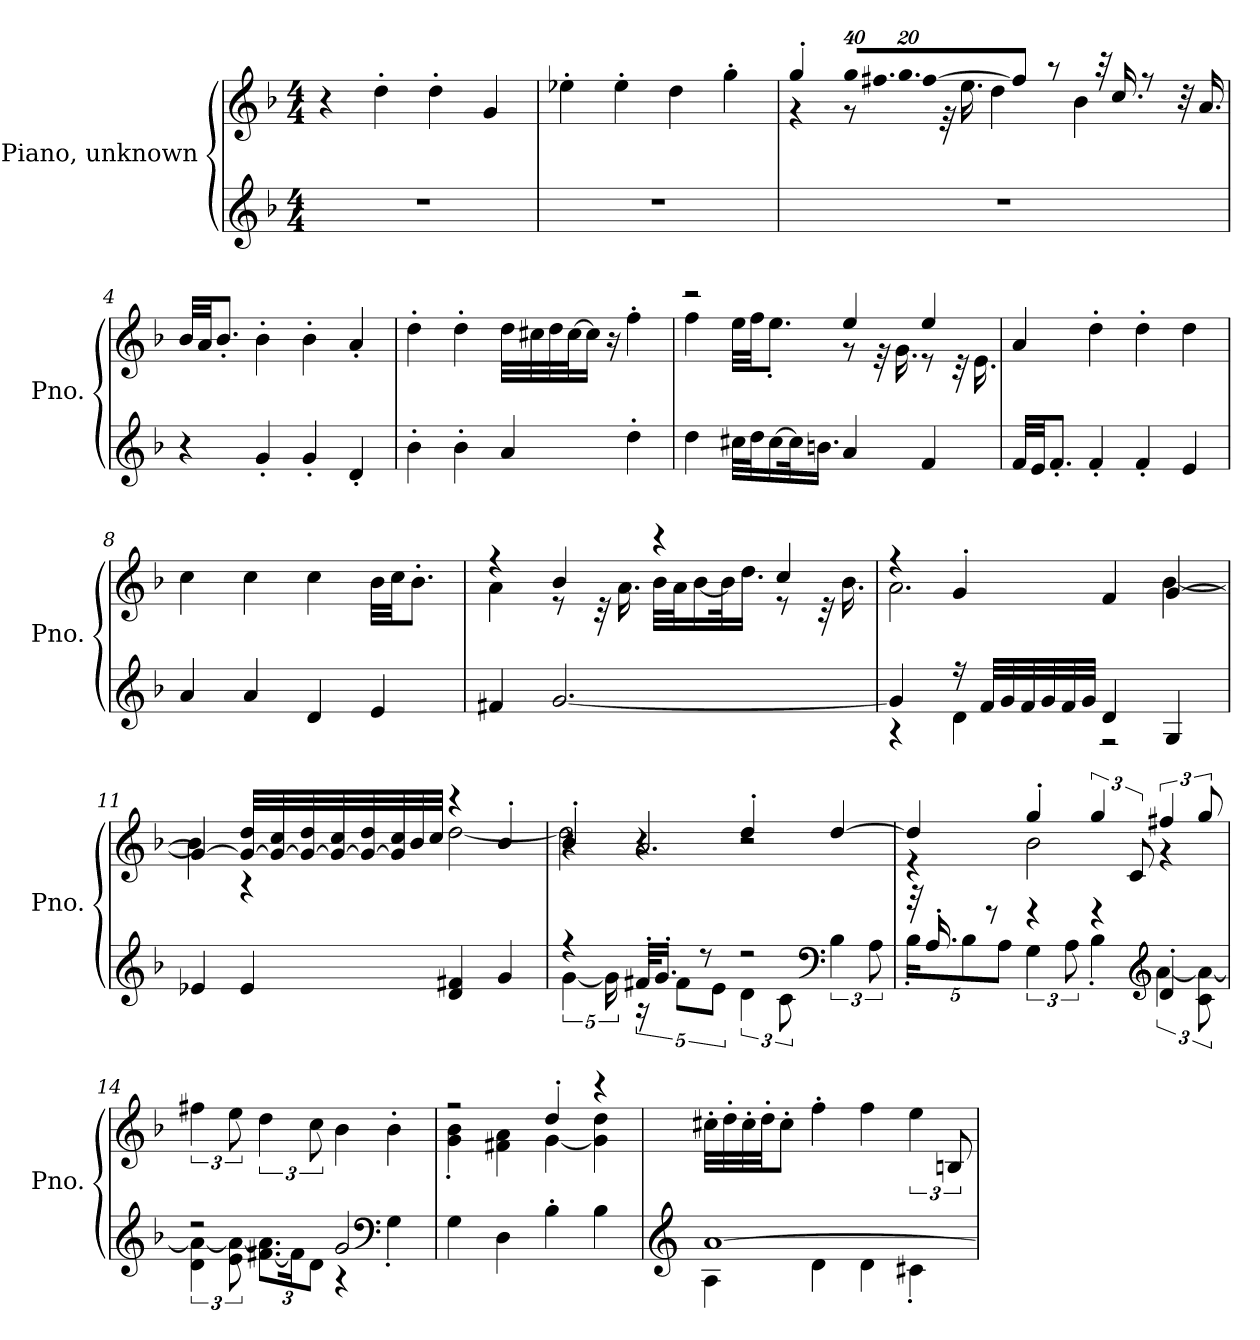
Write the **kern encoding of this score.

**kern	**kern
*part1	*part1
*staff2	*staff1
*I"Piano, unknown	*
*I'Pno.	*
*clefG2	*clefG2
*k[b-]	*k[b-]
*M4/4	*M4/4
*MM120	*MM120
=1	=1
1r	4r
.	4dd'\
.	4dd'\
.	4g/
=2	=2
1r	4ee-X'\
.	4ee-'\
.	4dd\
.	4gg'\
=3	=3
*	*^
1r	4gg'/	4r
*	*Xbrackettup	*
!	!LO:N:vis=32	!
.	640%23gg/LLL	8r
!	!LO:N:vis=64.	!
.	640%17ff#X/L	.
!	!LO:N:vis=64.	!
.	640%17gg/J	.
!	!LO:N:vis=32	!
.	[640%23ff#/JJ	.
.	8ff#/J]	32r
.	.	16.ee\
.	8r	4dd\
.	32r	.
.	16.cc/	.
.	8r	4b-\
.	32r	.
.	16.a/	.
*	*v	*v
=4	=4
4r	32b-/LLL
.	32a/JJ
.	8.b-'/J
4g'/	4b-'\
4g'/	4b-'\
4d'/	4a'/
=5	=5
4b-'\	4dd'\
4b-'\	4dd'\
4a/	32dd\LLL
.	32cc#X\
.	32dd\
.	[32cc#\J
.	16cc#\JJ]
.	16r
4dd'\	4ff'\
!!LO:LB:g=z
=6	=6
*	*^
4dd\	2r	4ff\
32cc#X\LLL	.	32ee\LLL
32dd\J	.	32ff\JJ
[16cc#\	.	8.ee'\J
32cc#\K]	.	.
16.bn\JJ	.	.
4a/	4ee/	8r
.	.	32r
.	.	16.g\
4f/	4ee/	8r
.	.	32r
.	.	16.e\
*	*v	*v
=7	=7
32f/LLL	4a/
32e/JJ	.
8.f'/J	.
4f'/	4dd'\
4f'/	4dd'\
4e/	4dd\
=8	=8
4a/	4cc\
4a/	4cc\
4d/	4cc\
4e/	32b-\LLL
.	32cc\JJ
.	8.b-'\J
=9	=9
*	*^
4f#X/	4r	4a\
[2.g/	4b-/	8r
.	.	32r
.	.	16.a\
.	4r	32b-\LLL
.	.	32a\J
.	.	[16b-\
.	.	32b-\K]
.	.	16.dd\JJ
.	4cc/	8r
.	.	32r
.	.	16.b-\
!!LO:LB:g=z	!!
=10	=10	=10
*^	*	*
4g/]	4r	4r	2.a\
16r	4d\	4g'/	.
32f/LLL	.	.	.
32g/	.	.	.
32f/	.	.	.
32g/	.	.	.
32f/	.	.	.
32g/JJJ	.	.	.
4d/	2r	4f/	.
4G/	.	[4g/	[4b-\
*v	*v	*	*
=11	=11	=11
4e-X/	4g/_	4b-\]
4e-/	32g/_ 32dd/LLL	4r
.	32g/_ 32cc/	.
.	32g/_ 32dd/	.
.	32g/_ 32cc/	.
.	32g/_ 32dd/	.
.	32g/] 32cc/	.
.	32b-/	.
.	32cc/JJJ	.
4d/ 4f#X/	4r	[2dd\
4g/	4b-'/	.
=12	=12	=12
*^	*	*^
4r	[5g\	4b-'/	2dd\]	4r
.	20g\]	.	.	.
32f#X'/KLL	20r	4r	.	2.a/
16.g'/JJ	.	.	.	.
.	10f#\L	.	.	.
8r	.	.	.	.
.	10e\J	.	.	.
2r	6d\	4dd'/	2r	.
.	12c\	.	.	.
*clefF4	*	*	*	*
.	6B-\	[4dd/	.	.
.	12A\	.	.	.
*	*	*v	*v	*v
!!LO:LB:g=z
=13	=13	=13
*	*Xbrackettup	*
*	*	*^
32r	20B-'\KL	4dd/]	4r
16.A'/	.	.	.
.	10B-\	.	.
8r	.	.	.
.	10A\J	.	.
*	*brackettup	*	*
4r	6G\	4gg'/	2b-\
.	12A\	.	.
*	*	*brackettup	*
4r	4B-'\	6gg/	.
.	.	12c/	.
*clefG2	*	*	*
4d'/	[6a\	6ff#X/	4r
.	12c\ 12a\_	12gg/	.
*	*	*v	*v
=14	=14	=14
2r	6d\ 6a\_	6ff#X\
.	12e\ 12a\_	12ee\
*	*Xbrackettup	*
.	[12.f#X\ 12.a\]L	6dd\
.	24f#\K]	.
.	12d\J	12cc\
2g/	4r	4b-\
*clefF4	*	*
.	4G'\	4b-'\
*v	*v	*
=15	=15
*	*^
4G\	2r	4g\' 4b-\'
4D\	.	4f#X\ 4a\
4B-'\	4dd'/	[4g\
4B-\	4r	4g\] 4dd\
*	*v	*v
!!LO:LB:g=z
=16	=16
*clefG2	*
*^	*
[1a	4A\	32cc#X'\LLL
.	.	32dd'\
.	.	32cc#'\
.	.	32dd'\JJ
.	.	8cc#'\J
.	4d\	4ff'\
.	4d\	4ff\
.	4c#X'\	6ee\
.	.	12Bn/
*v	*v	*
=	=
*-	*-
